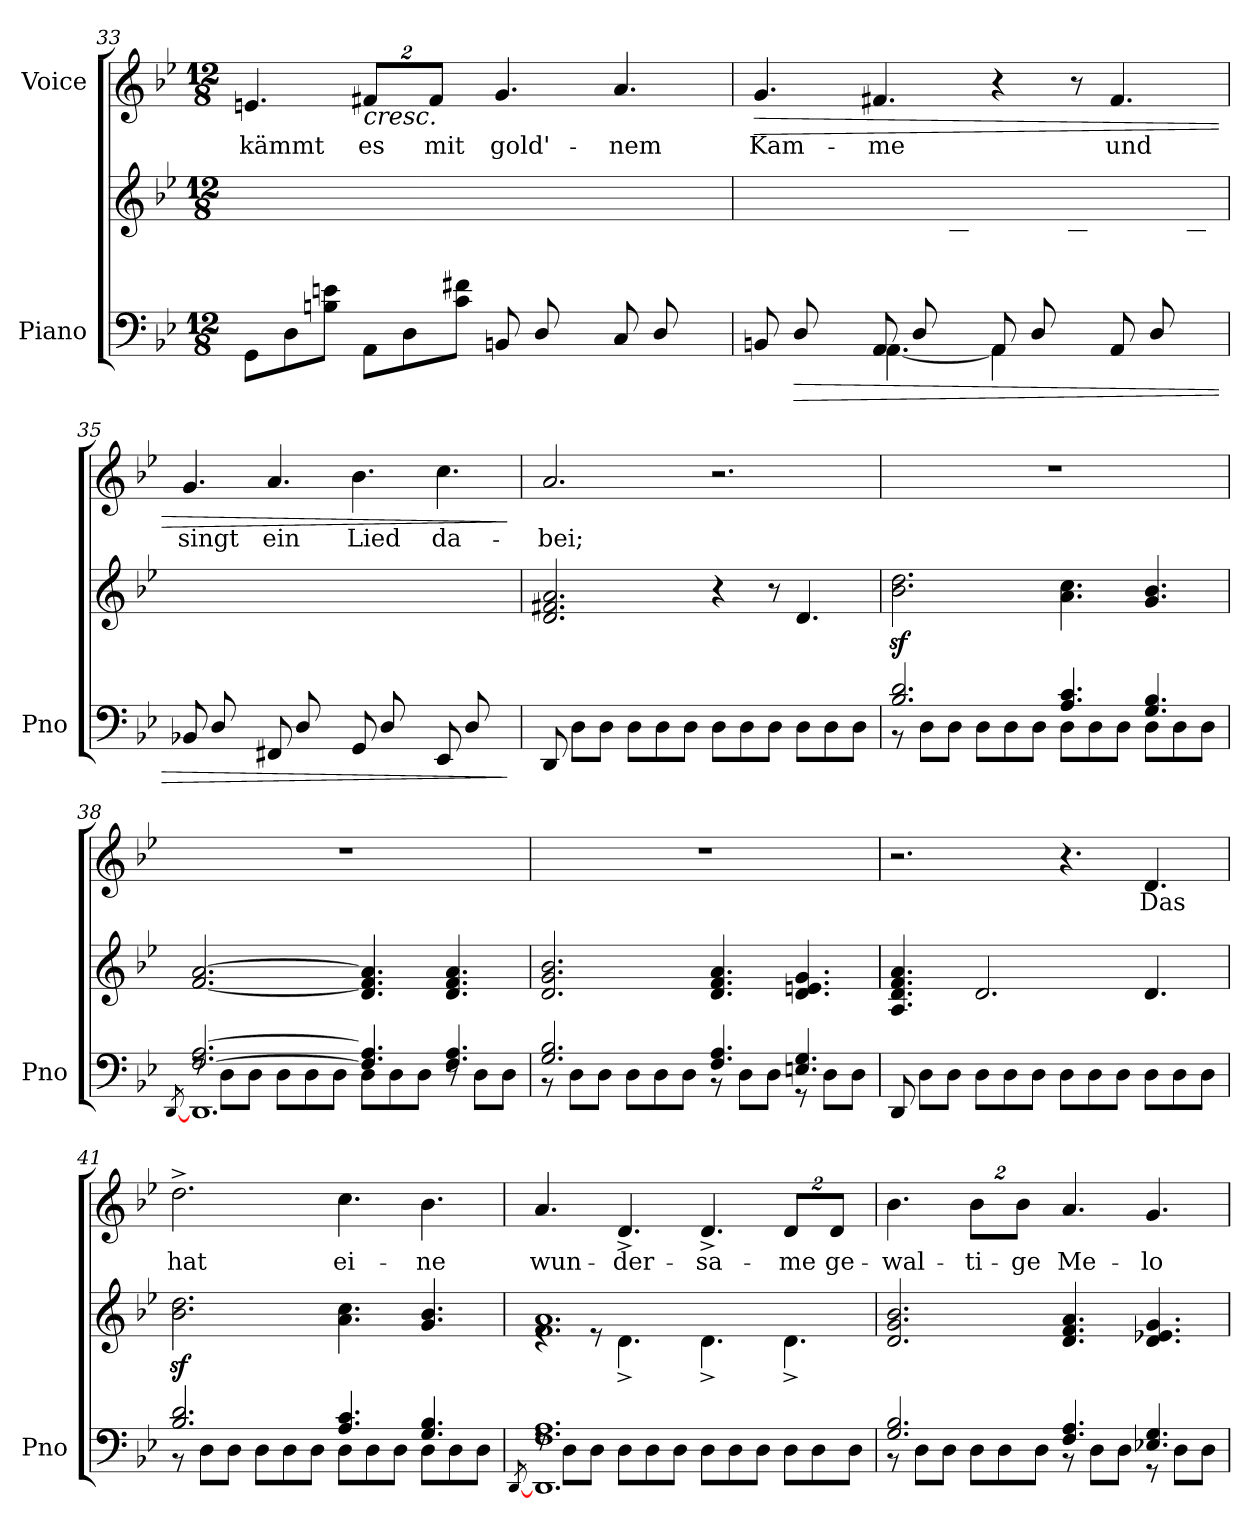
**kern	**kern	**dynam	**kern	**text	**dynam
*part2	*part2	*part2	*part1	*part1	*part1
*staff3	*staff2	*staff2/3	*staff1	*staff1	*staff1
*I"Piano	*	*	*I"Voice	*	*
*I'Pno	*	*	*	*	*
!!LO:LB:g=z
*clefF4	*clefG2	*	*clefG2	*	*
*k[b-e-]	*k[b-e-]	*	*k[b-e-]	*	*
*M12/8	*M12/8	*	*M12/8	*	*
=33	=33	=33	=33	=33	=33
*	*^	*	*	*	*
!	!	!	!	!	!LO:LY:b	!
8GG\L	1.ryy	1ryy	.	4.en/	kämmt	.
8D\	.	.	.	.	.	.
8Bn\ 8en\J	.	.	.	.	.	.
!	!	!	!	!	!LO:LY:b	!LO:HP:b
8AA\L	.	.	.	16%3f#X/L	es	<
8D\	.	.	.	.	.	.
!	!	!	!	!	!LO:LY:b	!
.	.	.	.	16%3f#/J	mit	.
8c\ 8f#X\J	.	.	.	.	.	.
!	!	!	!	!	!LO:LY:b	!
(>8BBn/L	.	.	.	4.g/	gold'-	.
8D/	.	.	.	.	.	.
8ryy	.	8d\ 8g\J)	.	.	.	.
!	!	!	!	!	!LO:LY:b	!
(>8C/L	.	4ryy	.	4.a/	-nem	.
8D/	.	.	.	.	.	.
8ryy	.	8e\ 8a\J)	.	.	.	.
=34	=34	=34	=34	=34	=34	=34
*^	*	*	*	*	*	*
!	!	!	!	!	!	!LO:LY:b	!LO:HP:b
(>8BBn/L	4.ryy	1.ryy	4ryy	.	4.g/	Kam-	>
!	!	!	!	!LO:HP:b=2	!	!	!
8D/	.	.	.	>	.	.	.
8ryy	.	.	8d\ 8g\J)	.	.	.	.
!LO:N:head=solid	!	!	!	!	!	!LO:LY:b	!
(>8AA/L	[4.AA\	.	4ryy	.	4.f#X/	-me	[
8D/	.	.	.	.	.	.	.
8ryy	.	.	8c\ 8f#X\J)	.	.	.	.
!LO:N:head=solid	!	!	!	!	!	!	!
(>8AA/L	4AA\]	.	4ryy	.	4r	.	.
8D/	.	.	.	.	.	.	.
8ryy	8ryy	.	8c\ 8f#\J)	.	8r	.	.
!	!	!	!	!	!	!LO:LY:b	!
(>8AA/L	4.ryy	.	4ryy	.	4.f#/	und	.
8D/	.	.	.	.	.	.	.
8ryy	.	.	8c\ 8f#\J)	.	.	.	.
*v	*v	*	*	*	*	*	*
=35	=35	=35	=35	=35	=35	=35
!	!	!	!	!	!LO:LY:b	!
(>8BB-X/L	1.ryy	4ryy	.	4.g/	singt	.
8D/	.	.	.	.	.	.
8ryy	.	8d\ 8g\J)	.	.	.	.
!	!	!	!	!	!LO:LY:b	!
(>8FF#X/L	.	4ryy	.	4.a/	ein	.
8D/	.	.	.	.	.	.
8ryy	.	8d\ 8a\J)	.	.	.	.
!	!	!	!	!	!LO:LY:b	!
(>8GG/L	.	4ryy	.	4.b-\	Lied	.
8D/	.	.	.	.	.	.
8ryy	.	8d\ 8b-\J)	.	.	.	.
!	!	!	!	!	!LO:LY:b	!
(>(>8EE-/L	.	4ryy	.	4.cc\	da-	.
8D/	.	.	.	.	.	.
8ryy	.	8d\ 8g\ 8cc\J))	.	.	.	.
*	*v	*v	*	*	*	*
.	.	]	.	.	]
!!LO:PB:g=z
=36	=36	=36	=36	=36	=36
!	!	!	!	!LO:LY:b	!
8DD/	2.d/ 2.f#X/ 2.a/	.	2.a/	bei;	.
8D\L	.	.	.	.	.
8D\J	.	.	.	.	.
8D\L	.	.	.	.	.
8D\	.	.	.	.	.
8D\J	.	.	.	.	.
8D\L	4r	.	2.r	.	.
8D\	.	.	.	.	.
8D\J	8r	.	.	.	.
8D\L	4.d/	.	.	.	.
8D\	.	.	.	.	.
8D\J	.	.	.	.	.
=37	=37	=37	=37	=37	=37
*^	*	*	*	*	*
2.B-/ 2.d/	8r	2.b-\z> 2.dd\z>	.	1.r	.	.
.	8D\L	.	.	.	.	.
.	8D\J	.	.	.	.	.
.	8D\L	.	.	.	.	.
.	8D\	.	.	.	.	.
.	8D\J	.	.	.	.	.
4.A/ 4.c/	8D\L	4.a\ 4.cc\	.	.	.	.
.	8D\	.	.	.	.	.
.	8D\J	.	.	.	.	.
4.G/ 4.B-/	8D\L	4.g/ 4.b-/	.	.	.	.
.	8D\	.	.	.	.	.
.	8D\J	.	.	.	.	.
=38	=38	=38	=38	=38	=38	=38
*	*^	*	*	*	*	*
.	.	[8qDD/	.	.	.	.	.
[2.F/ [2.A/	8rF	1.DD	[2.f/ [2.a/	.	1.r	.	.
.	8D\L	.	.	.	.	.	.
.	8D\J	.	.	.	.	.	.
.	8D\L	.	.	.	.	.	.
.	8D\	.	.	.	.	.	.
.	8D\J	.	.	.	.	.	.
4.F/] 4.A/]	8D\L	.	4.d/ 4.f/] 4.a/]	.	.	.	.
.	8D\	.	.	.	.	.	.
.	8D\J	.	.	.	.	.	.
4.F/ 4.A/	8r	.	4.d/ 4.f/ 4.a/	.	.	.	.
.	8D\L	.	.	.	.	.	.
.	8D\J	.	.	.	.	.	.
*	*v	*v	*	*	*	*	*
!!LO:LB:g=z
=39	=39	=39	=39	=39	=39	=39
2.G/ 2.B-/	8r	2.d/ 2.g/ 2.b-/	.	1.r	.	.
.	8D\L	.	.	.	.	.
.	8D\J	.	.	.	.	.
.	8D\L	.	.	.	.	.
.	8D\	.	.	.	.	.
.	8D\J	.	.	.	.	.
4.F/ 4.A/	8r	4.d/ 4.f/ 4.a/	.	.	.	.
.	8D\L	.	.	.	.	.
.	8D\J	.	.	.	.	.
4.En/ 4.G/	8r	4.d/ 4.en/ 4.g/	.	.	.	.
.	8D\L	.	.	.	.	.
.	8D\J	.	.	.	.	.
*v	*v	*	*	*	*	*
=40	=40	=40	=40	=40	=40
8DD/	4.A/ 4.d/ 4.f/ 4.a/	.	2.r	.	.
8D\L	.	.	.	.	.
8D\J	.	.	.	.	.
8D\L	2.d/	.	.	.	.
8D\	.	.	.	.	.
8D\J	.	.	.	.	.
8D\L	.	.	4.r	.	.
8D\	.	.	.	.	.
8D\J	.	.	.	.	.
!	!	!	!	!LO:LY:b	!
8D\L	4.d/	.	4.d/	Das	.
8D\	.	.	.	.	.
8D\J	.	.	.	.	.
=41	=41	=41	=41	=41	=41
*^	*	*	*	*	*
!	!	!	!	!	!LO:LY:b	!
2.B-/ 2.d/	8r	2.b-\z> 2.dd\z>	.	2.dd^\	hat	.
.	8D\L	.	.	.	.	.
.	8D\J	.	.	.	.	.
.	8D\L	.	.	.	.	.
.	8D\	.	.	.	.	.
.	8D\J	.	.	.	.	.
!	!	!	!	!	!LO:LY:b	!
4.A/ 4.c/	8D\L	4.a\ 4.cc\	.	4.cc\	ei-	.
.	8D\	.	.	.	.	.
.	8D\J	.	.	.	.	.
!	!	!	!	!	!LO:LY:b	!
4.G/ 4.B-/	8D\L	4.g/ 4.b-/	.	4.b-\	-ne	.
.	8D\	.	.	.	.	.
.	8D\J	.	.	.	.	.
!!LO:LB:g=z
=42	=42	=42	=42	=42	=42	=42
*	*^	*	*	*	*	*
.	.	[8qDD/	.	.	.	.	.
*	*	*	*^	*	*	*	*
!	!	!	!	!	!	!	!LO:LY:b	!
1.F 1.A	8rF	1.DD	1.f 1.a	4re	.	4.a/	wun-	.
.	8D\L	.	.	.	.	.	.	.
.	8D\J	.	.	8re	.	.	.	.
!	!	!	!	!	!	!	!LO:LY:b	!
.	8D\L	.	.	4.d^\	.	4.d^/	-der-	.
.	8D\	.	.	.	.	.	.	.
.	8D\J	.	.	.	.	.	.	.
!	!	!	!	!	!	!	!LO:LY:b	!
.	8D\L	.	.	4.d^\	.	4.d^/	-sa-	.
.	8D\	.	.	.	.	.	.	.
.	8D\J	.	.	.	.	.	.	.
!	!	!	!	!	!	!	!LO:LY:b	!
.	8D\L	.	.	4.d^\	.	16%3d/L	-me	.
.	8D\	.	.	.	.	.	.	.
!	!	!	!	!	!	!	!LO:LY:b	!
.	.	.	.	.	.	16%3d/J	ge-	.
.	8D\J	.	.	.	.	.	.	.
*	*v	*v	*	*	*	*	*	*
*	*	*v	*v	*	*	*	*
=43	=43	=43	=43	=43	=43	=43
!	!	!	!	!	!LO:LY:b	!
2.G/ 2.B-/	8r	2.d/ 2.g/ 2.b-/	.	4.b-\	-wal-	.
.	8D\L	.	.	.	.	.
.	8D\J	.	.	.	.	.
!	!	!	!	!	!LO:LY:b	!
.	8D\L	.	.	16%3b-\L	-ti-	.
.	8D\	.	.	.	.	.
!	!	!	!	!	!LO:LY:b	!
.	.	.	.	16%3b-\J	-ge	.
.	8D\J	.	.	.	.	.
!	!	!	!	!	!LO:LY:b	!
4.F/ 4.A/	8r	4.d/ 4.f/ 4.a/	.	4.a/	Me-	.
.	8D\L	.	.	.	.	.
.	8D\J	.	.	.	.	.
!	!	!	!	!	!LO:LY:b	!
4.E-X/ 4.G/	8r	4.d/ 4.e-X/ 4.g/	.	4.g/	-lo-	.
.	8D\L	.	.	.	.	.
.	8D\J	.	.	.	.	.
*v	*v	*	*	*	*	*
=	=	=	=	=	=
*-	*-	*-	*-	*-	*-
